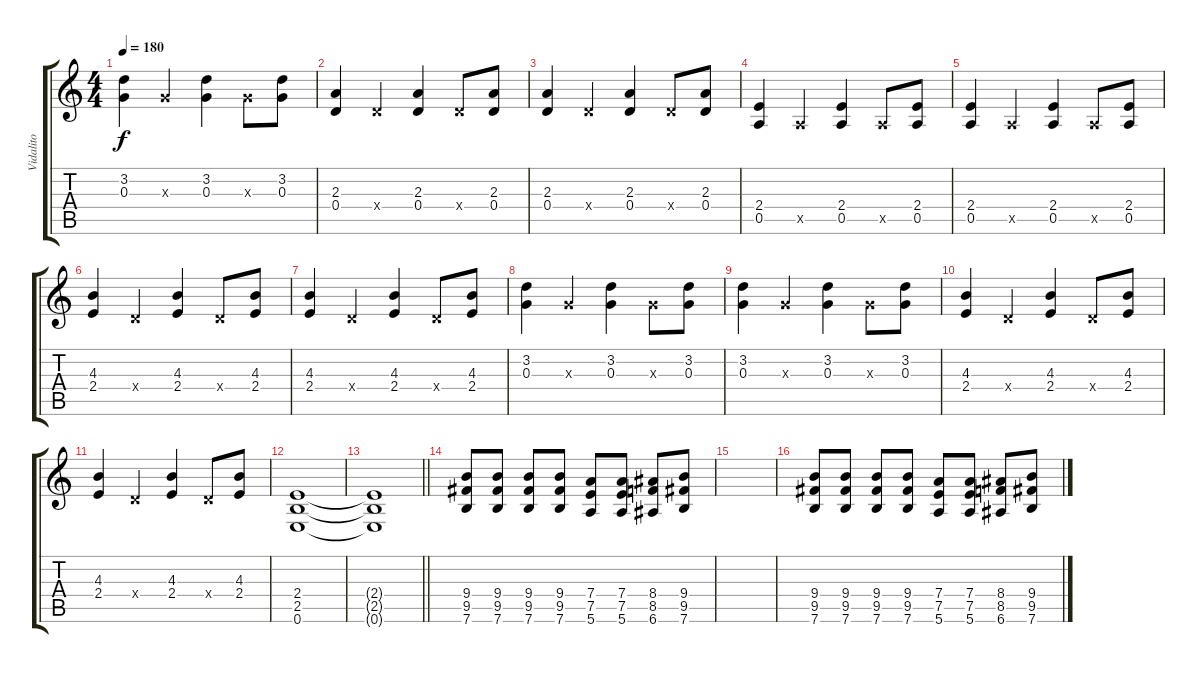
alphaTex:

\track ("Vidalito" "Vidalito") {instrument distortionguitar}
\staff {score tabs}
\tuning (E4 B3 G3 D3 A2 E2) {hide}
\ts (4 4)
\tempo 180
\clef g2
\ks c
(3.2 0.3).4{dy f} 0.3{x}.4 (3.2 0.3).4 0.3{x}.8 (3.2 0.3).8 |
(2.3 0.4).4 0.4{x}.4 (2.3 0.4).4 0.4{x}.8 (2.3 0.4).8 |
(2.3 0.4).4 0.4{x}.4 (2.3 0.4).4 0.4{x}.8 (2.3 0.4).8 |
(2.4 0.5).4 0.5{x}.4 (2.4 0.5).4 0.5{x}.8 (2.4 0.5).8 |
(2.4 0.5).4 0.5{x}.4 (2.4 0.5).4 0.5{x}.8 (2.4 0.5).8 |
(4.3 2.4).4 0.4{x}.4 (4.3 2.4).4 0.4{x}.8 (4.3 2.4).8 |
(4.3 2.4).4 0.4{x}.4 (4.3 2.4).4 0.4{x}.8 (4.3 2.4).8 |
(3.2 0.3).4 0.3{x}.4 (3.2 0.3).4 0.3{x}.8 (3.2 0.3).8 |
(3.2 0.3).4 0.3{x}.4 (3.2 0.3).4 0.3{x}.8 (3.2 0.3).8 |
(4.3 2.4).4 0.4{x}.4 (4.3 2.4).4 0.4{x}.8 (4.3 2.4).8 |
(4.3 2.4).4 0.4{x}.4 (4.3 2.4).4 0.4{x}.8 (4.3 2.4).8 |
(2.4 2.5 0.6).1 |
\barLineRight lightlight
(2.4{t} 2.5{t} 0.6{t}).1 |
(9.4 9.5 7.6).8 (9.4 9.5 7.6).8 (9.4 9.5 7.6).8 (9.4 9.5 7.6).8 (7.4 7.5 5.6).8 (7.4 7.5 5.6).8 (8.4 8.5 6.6).8 (9.4 9.5 7.6).8 |
|
(9.4 9.5 7.6).8 (9.4 9.5 7.6).8 (9.4 9.5 7.6).8 (9.4 9.5 7.6).8 (7.4 7.5 5.6).8 (7.4 7.5 5.6).8 (8.4 8.5 6.6).8 (9.4 9.5 7.6).8
